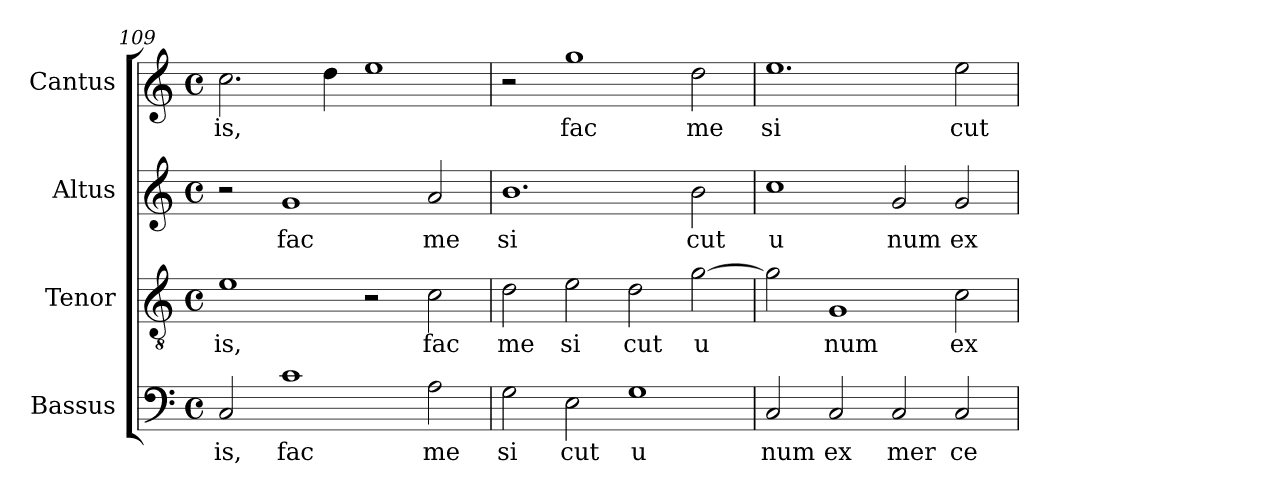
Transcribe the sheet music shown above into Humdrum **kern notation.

**kern	**text	**kern	**text	**kern	**text	**kern	**text
*part4	*part4	*part3	*part3	*part2	*part2	*part1	*part1
*staff4	*staff4	*staff3	*staff3	*staff2	*staff2	*staff1	*staff1
*I"Bassus	*	*I"Tenor	*	*I"Altus	*	*I"Cantus	*
*clefF4	*	*clefGv2	*	*clefG2	*	*clefG2	*
*	*	*	*	*k[]	*	*	*
*	*	*	*	*C:	*	*	*
*M4/4	*	*M4/4	*	*M4/4	*	*M4/4	*
*met(c)	*	*met(c)	*	*met(c)	*	*met(c)	*
=109	=109	=109	=109	=109	=109	=109	=109
!	!LO:LY:b:cj	!	!LO:LY:b:cj	!	!	!	!LO:LY:b:cj
2C/	is,	1e	is,	2r	.	2.cc\	-is,
!	!LO:LY:b:cj	!	!	!	!LO:LY:b:cj	!	!
1c	fac	.	.	1g	fac	.	.
.	.	.	.	.	.	4dd\	.
.	.	2r	.	.	.	1ee	.
!	!LO:LY:b:cj	!	!LO:LY:b:cj	!	!LO:LY:b:cj	!	!
2A\	me	2c\	fac	2a/	me	.	.
=110	=110	=110	=110	=110	=110	=110	=110
!	!LO:LY:b:cj	!	!LO:LY:b:cj	!	!LO:LY:b:cj	!	!
2G\	si	2d\	me	1.b	si	2r	.
!	!LO:LY:b:cj	!	!LO:LY:b:cj	!	!	!	!LO:LY:b:cj
2E\	cut	2e\	si	.	.	1gg	fac
!	!LO:LY:b:cj	!	!LO:LY:b:cj	!	!	!	!
1G	u	2d\	cut	.	.	.	.
!	!	!	!LO:LY:b:cj	!	!LO:LY:b:cj	!	!LO:LY:b:cj
.	.	[>2g\	u	2b\	cut	2dd\	me
!!LO:LB:g=z
=111	=111	=111	=111	=111	=111	=111	=111
!	!LO:LY:b:cj	!	!	!	!LO:LY:b:cj	!	!LO:LY:b:cj
2C/	num	2g\]	.	1cc	u	1.ee	si
!	!LO:LY:b:cj	!	!LO:LY:b:cj	!	!	!	!
2C/	ex	1G	num	.	.	.	.
!	!LO:LY:b:cj	!	!	!	!LO:LY:b:cj	!	!
2C/	mer	.	.	2g/	num	.	.
!	!LO:LY:b:cj	!	!LO:LY:b:cj	!	!LO:LY:b:cj	!	!LO:LY:b:cj
2C/	ce	2c\	ex	2g/	ex	2ee\	cut
=	=	=	=	=	=	=	=
*-	*-	*-	*-	*-	*-	*-	*-
